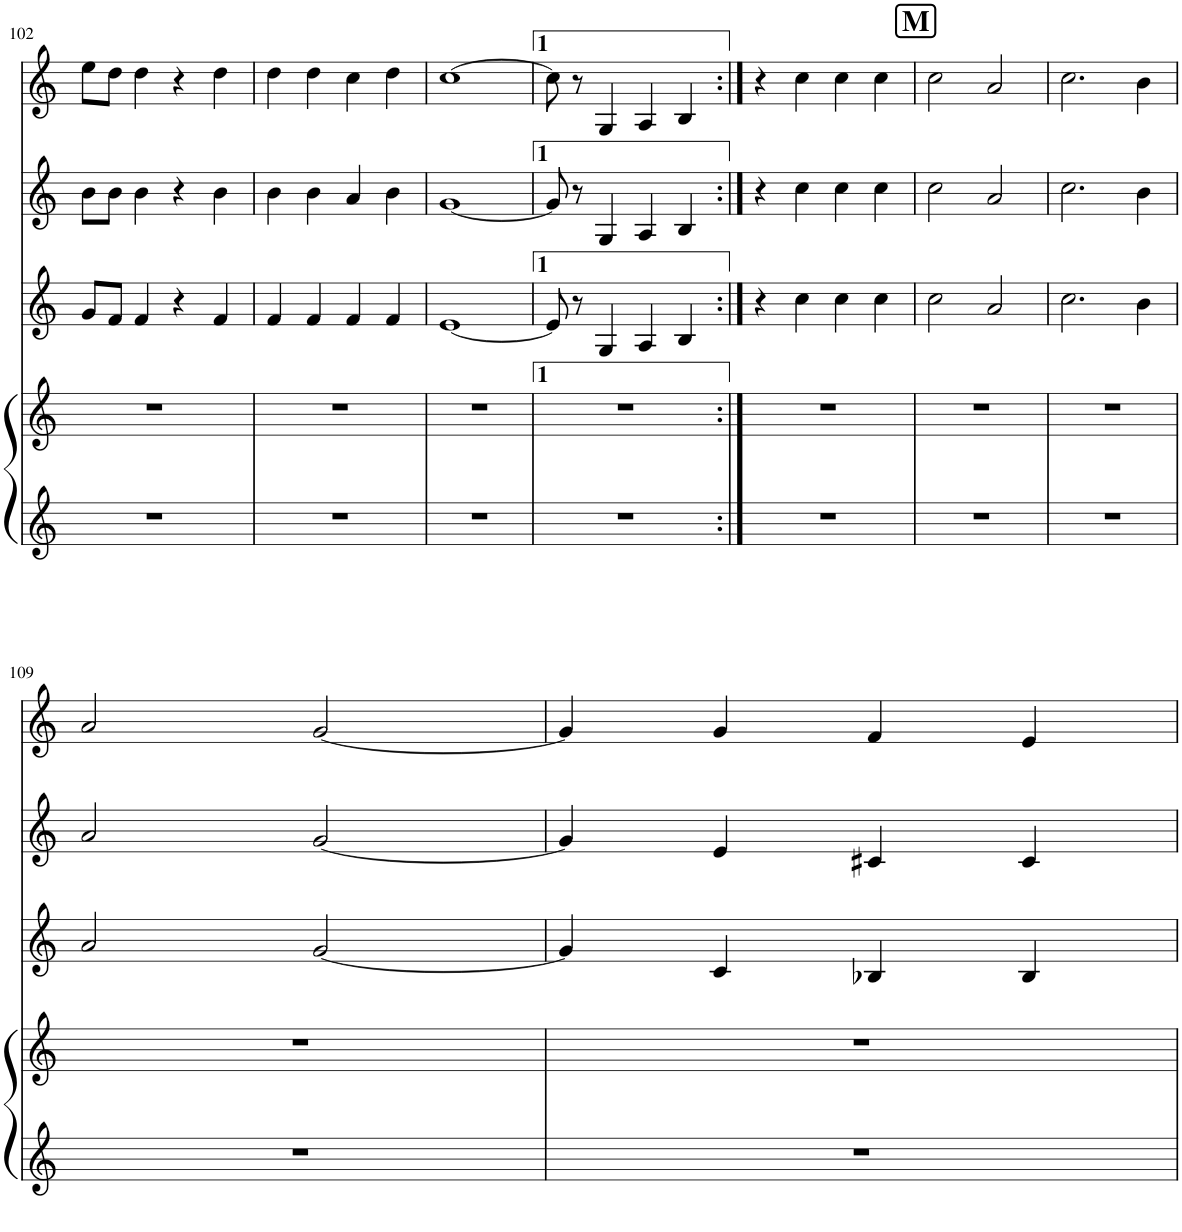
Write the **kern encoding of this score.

**kern	**kern	**kern	**kern	**kern
*part4	*part4	*part3	*part2	*part1
*staff5	*staff4	*staff3	*staff2	*staff1
*I"Piano	*	*I"Piano	*I"Piano	*I"Piano
*I'Pno	*	*I'Pno	*I'Pno	*I'Pno
!!LO:PB:g=z
*clefG2	*clefG2	*clefG2	*clefG2	*clefG2
*k[]	*k[]	*k[]	*k[]	*k[]
*M2/2	*M2/2	*M2/2	*M2/2	*M2/2
*met(c|)	*met(c|)	*met(c|)	*met(c|)	*met(c|)
=102	=102	=102	=102	=102
1r	1r	8g/L	8b\L	8ee\L
.	.	8f/J	8b\J	8dd\J
.	.	4f/	4b\	4dd\
.	.	4r	4r	4r
.	.	4f/	4b\	4dd\
=103	=103	=103	=103	=103
1r	1r	4f/	4b\	4dd\
.	.	4f/	4b\	4dd\
.	.	4f/	4a/	4cc\
.	.	4f/	4b\	4dd\
=104	=104	=104	=104	=104
1r	1r	[1e	[1g	[1cc
=105	=105	=105	=105	=105
1r	1r	8e/]	8g/]	8cc\]
.	.	8r	8r	8r
.	.	4G/	4G/	4G/
.	.	4A/	4A/	4A/
.	.	4B/	4B/	4B/
=106:|!	=106:|!	=106:|!	=106:|!	=106:|!
1r	1r	4r	4r	4r
.	.	4cc\	4cc\	4cc\
.	.	4cc\	4cc\	4cc\
.	.	4cc\	4cc\	4cc\
!!LO:REH:place=s1:a:B:cj:fs=14:t=M
=107	=107	=107	=107	=107
1r	1r	2cc\	2cc\	2cc\
.	.	2a/	2a/	2a/
=108	=108	=108	=108	=108
1r	1r	2.cc\	2.cc\	2.cc\
.	.	4b\	4b\	4b\
!!LO:LB:g=z
=109	=109	=109	=109	=109
1r	1r	2a/	2a/	2a/
.	.	[2g/	[2g/	[2g/
=110	=110	=110	=110	=110
1r	1r	4g/]	4g/]	4g/]
.	.	4c/	4e/	4g/
.	.	4B-X/	4c#X/	4f/
.	.	4B-/	4c#/	4e/
=	=	=	=	=
*-	*-	*-	*-	*-
